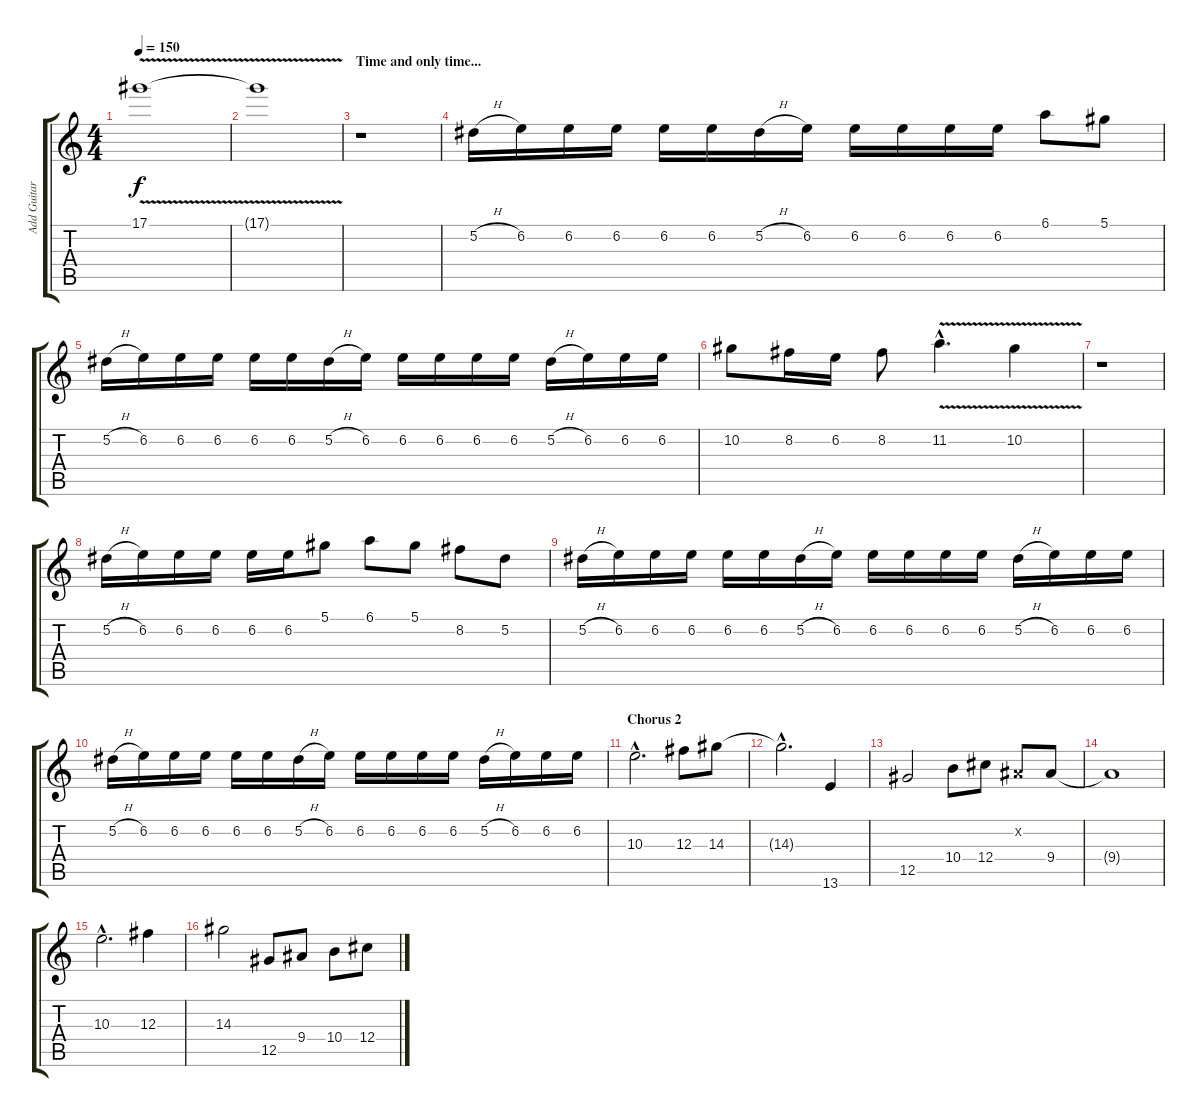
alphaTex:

\track ("Add Guitar 2" "Add Guitar") {instrument distortionguitar}
\staff {score tabs}
\tuning (Eb4 Bb3 Gb3 Db3 Ab2 Eb2) {hide}
\ts (4 4)
\tempo 150
\clef g2
\ks c
17.1{v}.1{dy f} |
17.1{t}.1 |
\section ("" "Time and only time...")
r.1 |
5.2{h}.16 6.2.16 6.2.16 6.2.16 6.2.16 6.2.16 5.2{h}.16 6.2.16 6.2.16 6.2.16 6.2.16 6.2.16 6.1.8 5.1.8 |
5.2{h}.16 6.2.16 6.2.16 6.2.16 6.2.16 6.2.16 5.2{h}.16 6.2.16 6.2.16 6.2.16 6.2.16 6.2.16 5.2{h}.16 6.2.16 6.2.16 6.2.16 |
10.2.8 8.2.16 6.2.16 8.2.8 11.2{v hac}.4{d} 10.2{v}.4 |
r.1 |
5.2{h}.16 6.2.16 6.2.16 6.2.16 6.2.16 6.2.16 5.1.8 6.1.8 5.1.8 8.2.8 5.2.8 |
5.2{h}.16 6.2.16 6.2.16 6.2.16 6.2.16 6.2.16 5.2{h}.16 6.2.16 6.2.16 6.2.16 6.2.16 6.2.16 5.2{h}.16 6.2.16 6.2.16 6.2.16 |
5.2{h}.16 6.2.16 6.2.16 6.2.16 6.2.16 6.2.16 5.2{h}.16 6.2.16 6.2.16 6.2.16 6.2.16 6.2.16 5.2{h}.16 6.2.16 6.2.16 6.2.16 |
\section ("" "Chorus 2")
10.3{hac}.2{d} 12.3.8 14.3.8 |
14.3{hac t}.2{d} 13.6.4 |
12.5.2 10.4.8 12.4.8 0.2{x}.8 9.4.8 |
9.4{t}.1 |
10.3{hac}.2{d} 12.3.4 |
14.3.2 12.5.8 9.4.8 10.4.8 12.4.8
